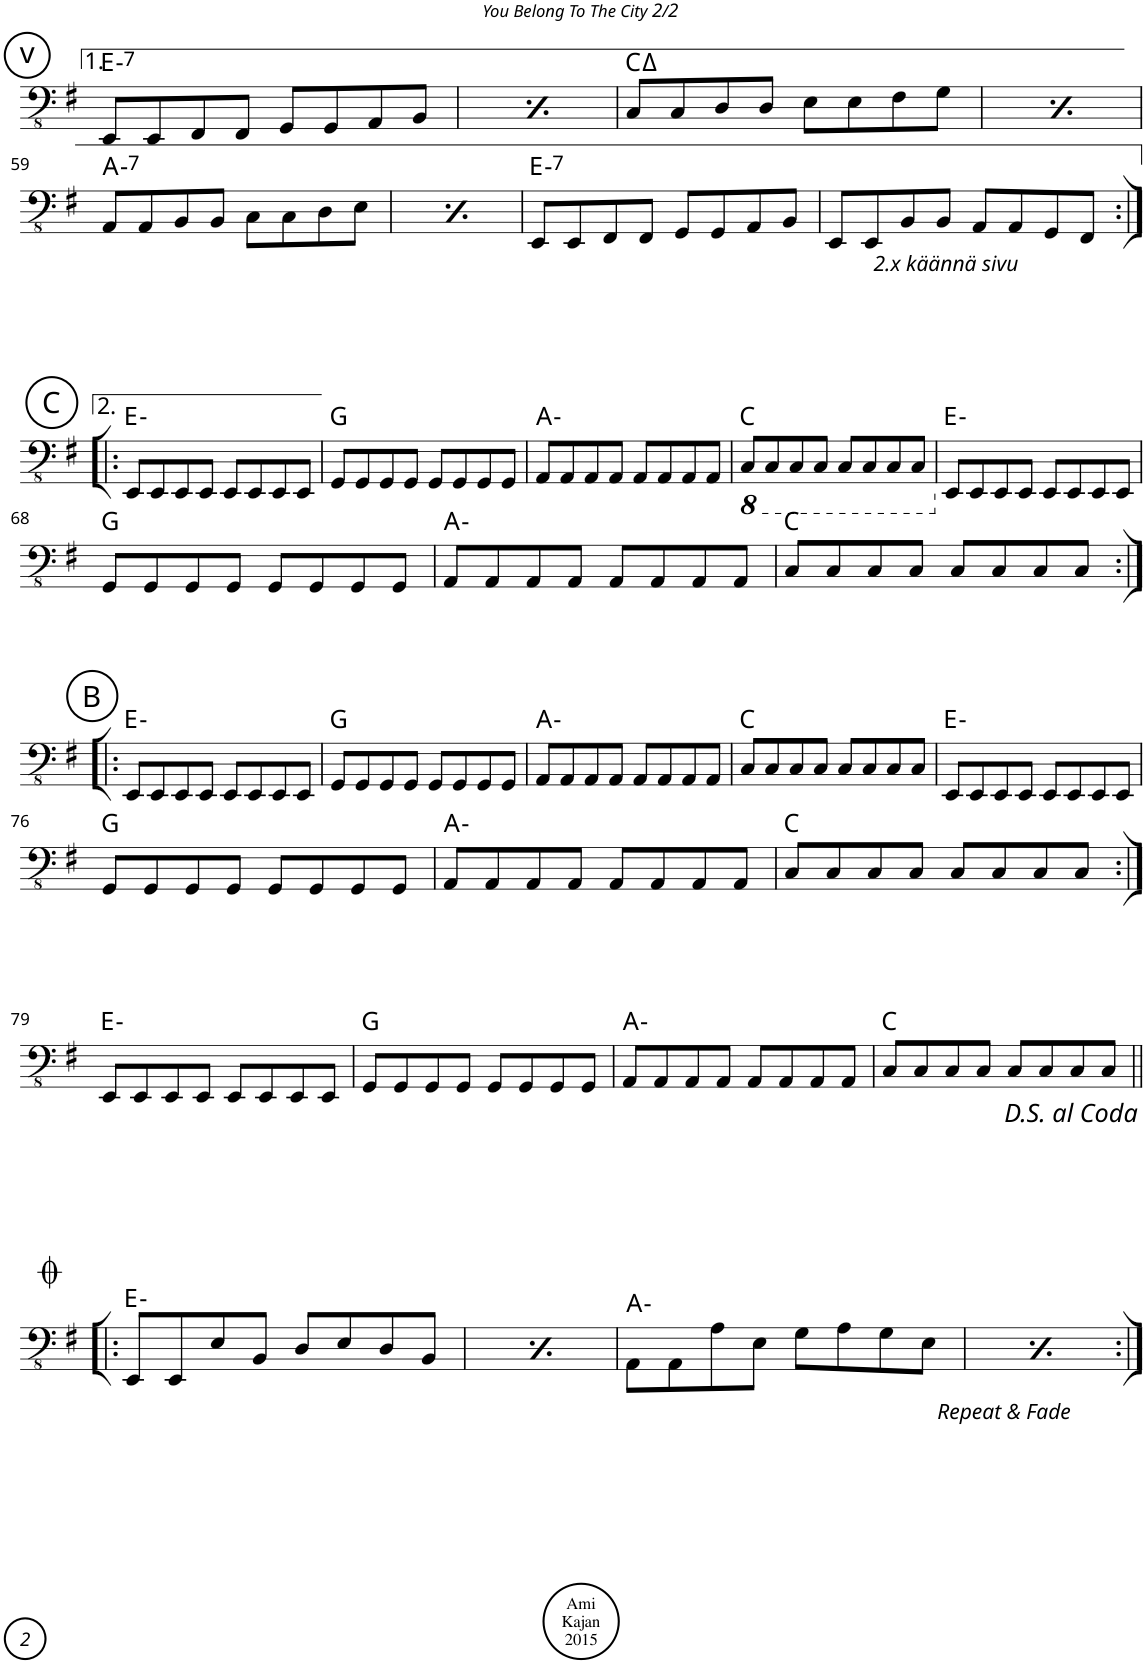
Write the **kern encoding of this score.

**kern	**harte
*part1	*part1
*staff1	*
*I"Acoustic Bass	*
*I'Bass	*
!!LO:PB:g=z
*clefFv4	*
*k[f#]	*
*M4/4	*
!!LO:REH:place=s1:a:cj:enc=circle:fs=14:t=v
=55	=55
!	!LO:H:kt=7
8EEE/L	E:min7
8EEE/	.
8FFF#/	.
8FFF#/J	.
8GGG/L	.
8GGG/	.
8AAA/	.
8BBB/J	.
!!LO:REH:place=s1:a:cj:enc=circle:fs=14:t=v
=56	=56
!	!LO:H:kt=7
8EEE/L	E:min7
8EEE/	.
8FFF#/	.
8FFF#/J	.
8GGG/L	.
8GGG/	.
8AAA/	.
8BBB/J	.
=57	=57
8CC/L	C:maj
8CC/	.
8DD/	.
8DD/J	.
8EE\L	.
8EE\	.
8FF#\	.
8GG\J	.
=58	=58
8CC/L	C:maj
8CC/	.
8DD/	.
8DD/J	.
8EE\L	.
8EE\	.
8FF#\	.
8GG\J	.
!!LO:LB:g=z
=59	=59
!	!LO:H:kt=7
8AAA/L	A:min7
8AAA/	.
8BBB/	.
8BBB/J	.
8CC\L	.
8CC\	.
8DD\	.
8EE\J	.
=60	=60
!	!LO:H:kt=7
8AAA/L	A:min7
8AAA/	.
8BBB/	.
8BBB/J	.
8CC\L	.
8CC\	.
8DD\	.
8EE\J	.
=61	=61
!	!LO:H:kt=7
8EEE/L	E:min7
8EEE/	.
8FFF#/	.
8FFF#/J	.
8GGG/L	.
8GGG/	.
8AAA/	.
8BBB/J	.
=62	=62
8EEE/L	.
8EEE/	.
8BBB/	.
8BBB/J	.
8AAA/L	.
8AAA/	.
8GGG/	.
!LO:TX:b:i:t=2.x käännä sivu	!
8FFF#/J	.
!!LO:LB:g=z
!!LO:REH:place=s1:a:cj:enc=circle:fs=14:t=C
=63:|!|:	=63:|!|:
8EEE/L	E:min
8EEE/	.
8EEE/	.
8EEE/J	.
8EEE/L	.
8EEE/	.
8EEE/	.
8EEE/J	.
=64	=64
8GGG/L	G:maj
8GGG/	.
8GGG/	.
8GGG/J	.
8GGG/L	.
8GGG/	.
8GGG/	.
8GGG/J	.
=65	=65
8AAA/L	A:min
8AAA/	.
8AAA/	.
8AAA/J	.
8AAA/L	.
8AAA/	.
8AAA/	.
8AAA/J	.
=66	=66
8CCC/L	C:maj
8CCC/	.
8CCC/	.
8CCC/J	.
8CCC/L	.
8CCC/	.
8CCC/	.
8CCC/J	.
=67	=67
8EEE/L	E:min
8EEE/	.
8EEE/	.
8EEE/J	.
8EEE/L	.
8EEE/	.
8EEE/	.
8EEE/J	.
!!LO:LB:g=z
=68	=68
8GGG/L	G:maj
8GGG/	.
8GGG/	.
8GGG/J	.
8GGG/L	.
8GGG/	.
8GGG/	.
8GGG/J	.
=69	=69
8AAA/L	A:min
8AAA/	.
8AAA/	.
8AAA/J	.
8AAA/L	.
8AAA/	.
8AAA/	.
8AAA/J	.
=70	=70
8CC/L	C:maj
8CC/	.
8CC/	.
8CC/J	.
8CC/L	.
8CC/	.
8CC/	.
8CC/J	.
!!LO:LB:g=z
!!LO:REH:place=s1:a:cj:enc=circle:fs=14:t=B
=71:|!|:	=71:|!|:
8EEE/L	E:min
8EEE/	.
8EEE/	.
8EEE/J	.
8EEE/L	.
8EEE/	.
8EEE/	.
8EEE/J	.
=72	=72
8GGG/L	G:maj
8GGG/	.
8GGG/	.
8GGG/J	.
8GGG/L	.
8GGG/	.
8GGG/	.
8GGG/J	.
=73	=73
8AAA/L	A:min
8AAA/	.
8AAA/	.
8AAA/J	.
8AAA/L	.
8AAA/	.
8AAA/	.
8AAA/J	.
=74	=74
8CC/L	C:maj
8CC/	.
8CC/	.
8CC/J	.
8CC/L	.
8CC/	.
8CC/	.
8CC/J	.
=75	=75
8EEE/L	E:min
8EEE/	.
8EEE/	.
8EEE/J	.
8EEE/L	.
8EEE/	.
8EEE/	.
8EEE/J	.
!!LO:LB:g=z
=76	=76
8GGG/L	G:maj
8GGG/	.
8GGG/	.
8GGG/J	.
8GGG/L	.
8GGG/	.
8GGG/	.
8GGG/J	.
=77	=77
8AAA/L	A:min
8AAA/	.
8AAA/	.
8AAA/J	.
8AAA/L	.
8AAA/	.
8AAA/	.
8AAA/J	.
=78	=78
8CC/L	C:maj
8CC/	.
8CC/	.
8CC/J	.
8CC/L	.
8CC/	.
8CC/	.
8CC/J	.
!!LO:LB:g=z
=79:|!	=79:|!
8EEE/L	E:min
8EEE/	.
8EEE/	.
8EEE/J	.
8EEE/L	.
8EEE/	.
8EEE/	.
8EEE/J	.
=80	=80
8GGG/L	G:maj
8GGG/	.
8GGG/	.
8GGG/J	.
8GGG/L	.
8GGG/	.
8GGG/	.
8GGG/J	.
=81	=81
8AAA/L	A:min
8AAA/	.
8AAA/	.
8AAA/J	.
8AAA/L	.
8AAA/	.
8AAA/	.
8AAA/J	.
=82	=82
8CC/L	C:maj
8CC/	.
8CC/	.
8CC/J	.
8CC/L	.
8CC/	.
8CC/	.
8CC/J	.
!!LO:LB:g=z
=83!|:	=83!|:
8EEE/L	E:min
8EEE/	.
8EE/	.
8BBB/J	.
8DD/L	.
8EE/	.
8DD/	.
8BBB/J	.
=84	=84
8EEE/L	E:min
8EEE/	.
8EE/	.
8BBB/J	.
8DD/L	.
8EE/	.
8DD/	.
8BBB/J	.
=85	=85
8AAA\L	A:min
8AAA\	.
8AA\	.
8EE\J	.
8GG\L	.
8AA\	.
8GG\	.
8EE\J	.
=86	=86
8AAA\L	A:min
8AAA\	.
8AA\	.
8EE\J	.
8GG\L	.
8AA\	.
8GG\	.
8EE\J	.
=:|!	=:|!
*-	*-
